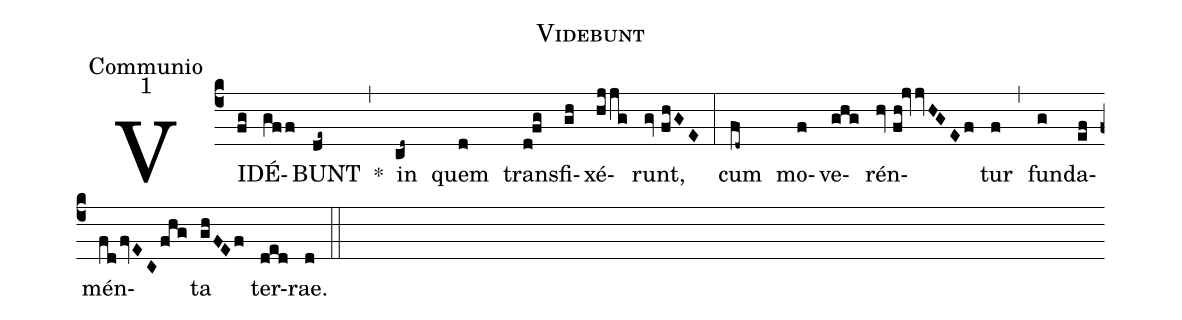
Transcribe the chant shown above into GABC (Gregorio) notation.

name:Videbunt;
office-part:Communio;
mode:1;
%%
(c4) VI(fg)DÉ(gff)BUNT(de~) *(,) in(cd~) quem(d) trans(d!fg)fi(gh)xé(hjjg)runt,(gv//fhGE) (:) cum(fd~) mo(f)ve(ghg)rén(hv//fh!jvvHGEf)tur(f) (,) fun(g)da(ef)mén(fdfvECfhg)ta(ghFEf) ter(ded)rae.(d) (::)
